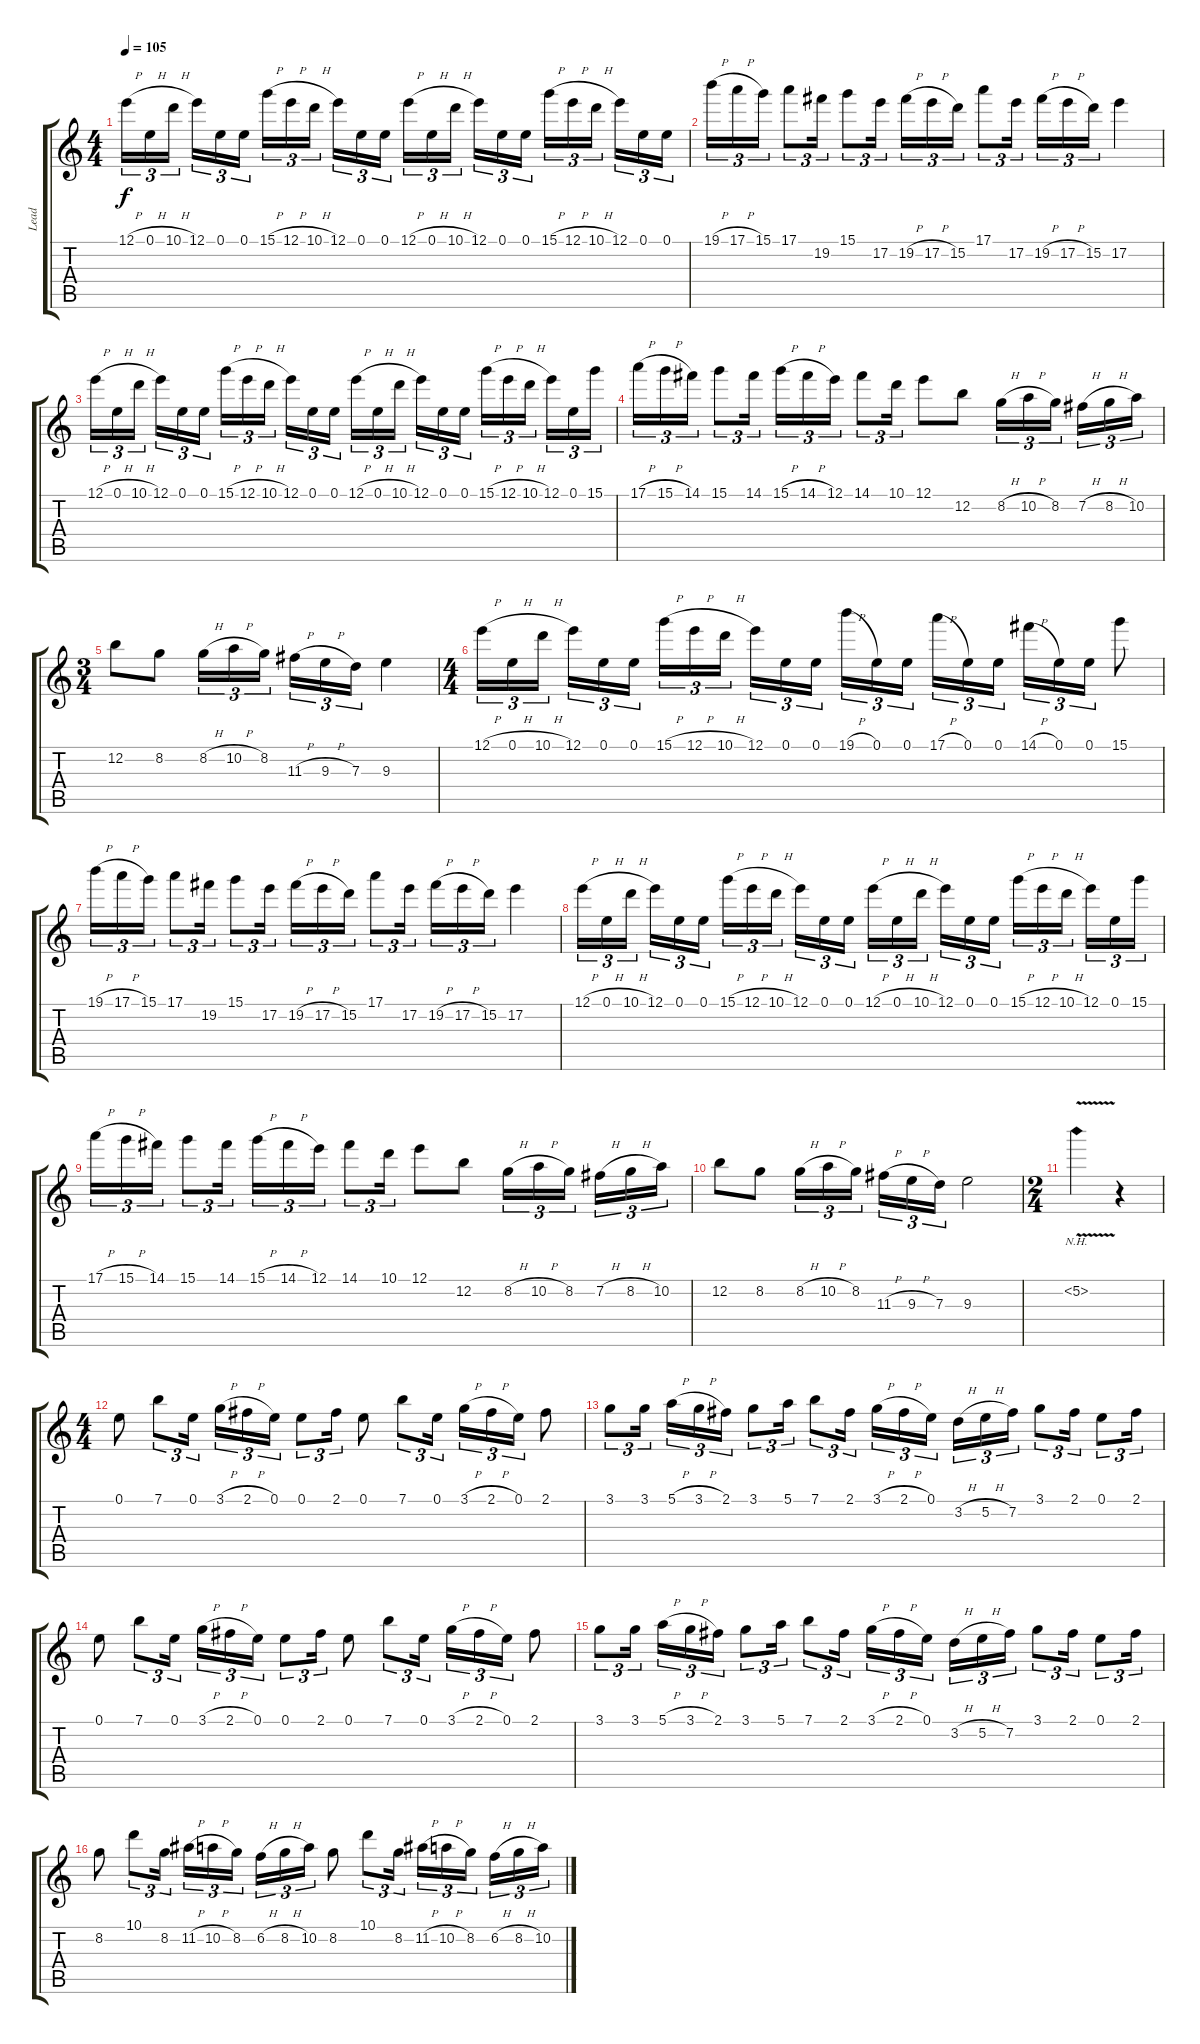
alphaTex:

\track ("Lead" "Lead") {instrument distortionguitar}
\staff {score tabs}
\tuning (E4 B3 G3 D3 A2 E2) {hide}
\ts (4 4)
\tempo 105
\clef g2
\ks c
12.1{h}.16{tu (3 2) dy f volume 15} 0.1{h}.16{tu (3 2)} 10.1{h}.16{tu (3 2) beam splitsecondary} 12.1.16{tu (3 2)} 0.1.16{tu (3 2)} 0.1.16{tu (3 2)} 15.1{h}.16{tu (3 2)} 12.1{h}.16{tu (3 2)} 10.1{h}.16{tu (3 2) beam splitsecondary} 12.1.16{tu (3 2)} 0.1.16{tu (3 2)} 0.1.16{tu (3 2)} 12.1{h}.16{tu (3 2)} 0.1{h}.16{tu (3 2)} 10.1{h}.16{tu (3 2) beam splitsecondary} 12.1.16{tu (3 2)} 0.1.16{tu (3 2)} 0.1.16{tu (3 2)} 15.1{h}.16{tu (3 2)} 12.1{h}.16{tu (3 2)} 10.1{h}.16{tu (3 2) beam splitsecondary} 12.1.16{tu (3 2)} 0.1.16{tu (3 2)} 0.1.16{tu (3 2)} |
19.1{h}.16{tu (3 2)} 17.1{h}.16{tu (3 2)} 15.1.16{tu (3 2)} 17.1.8{tu (3 2)} 19.2.16{tu (3 2)} 15.1.8{tu (3 2)} 17.2.16{tu (3 2) beam splitsecondary} 19.2{h}.16{tu (3 2)} 17.2{h}.16{tu (3 2)} 15.2.16{tu (3 2)} 17.1.8{tu (3 2)} 17.2.16{tu (3 2) beam splitsecondary} 19.2{h}.16{tu (3 2)} 17.2{h}.16{tu (3 2)} 15.2.16{tu (3 2)} 17.2.4 |
12.1{h}.16{tu (3 2)} 0.1{h}.16{tu (3 2)} 10.1{h}.16{tu (3 2) beam splitsecondary} 12.1.16{tu (3 2)} 0.1.16{tu (3 2)} 0.1.16{tu (3 2)} 15.1{h}.16{tu (3 2)} 12.1{h}.16{tu (3 2)} 10.1{h}.16{tu (3 2) beam splitsecondary} 12.1.16{tu (3 2)} 0.1.16{tu (3 2)} 0.1.16{tu (3 2)} 12.1{h}.16{tu (3 2)} 0.1{h}.16{tu (3 2)} 10.1{h}.16{tu (3 2) beam splitsecondary} 12.1.16{tu (3 2)} 0.1.16{tu (3 2)} 0.1.16{tu (3 2)} 15.1{h}.16{tu (3 2)} 12.1{h}.16{tu (3 2)} 10.1{h}.16{tu (3 2) beam splitsecondary} 12.1.16{tu (3 2)} 0.1.16{tu (3 2)} 15.1.16{tu (3 2)} |
17.1{h}.16{tu (3 2)} 15.1{h}.16{tu (3 2)} 14.1.16{tu (3 2)} 15.1.8{tu (3 2)} 14.1.16{tu (3 2)} 15.1{h}.16{tu (3 2)} 14.1{h}.16{tu (3 2)} 12.1.16{tu (3 2)} 14.1.8{tu (3 2)} 10.1.16{tu (3 2)} 12.1.8 12.2.8 8.2{h}.16{tu (3 2)} 10.2{h}.16{tu (3 2)} 8.2.16{tu (3 2) beam splitsecondary} 7.2{h}.16{tu (3 2)} 8.2{h}.16{tu (3 2)} 10.2.16{tu (3 2)} |
\ts (3 4)
12.2.8 8.2.8 8.2{h}.16{tu (3 2)} 10.2{h}.16{tu (3 2)} 8.2.16{tu (3 2) beam splitsecondary} 11.3{h}.16{tu (3 2)} 9.3{h}.16{tu (3 2)} 7.3.16{tu (3 2)} 9.3.4 |
\ts (4 4)
12.1{h}.16{tu (3 2)} 0.1{h}.16{tu (3 2)} 10.1{h}.16{tu (3 2) beam splitsecondary} 12.1.16{tu (3 2)} 0.1.16{tu (3 2)} 0.1.16{tu (3 2)} 15.1{h}.16{tu (3 2)} 12.1{h}.16{tu (3 2)} 10.1{h}.16{tu (3 2) beam splitsecondary} 12.1.16{tu (3 2)} 0.1.16{tu (3 2)} 0.1.16{tu (3 2)} 19.1{h}.16{tu (3 2)} 0.1.16{tu (3 2)} 0.1.16{tu (3 2) beam splitsecondary} 17.1{h}.16{tu (3 2)} 0.1.16{tu (3 2)} 0.1.16{tu (3 2)} 14.1{h}.16{tu (3 2)} 0.1.16{tu (3 2)} 0.1.16{tu (3 2)} 15.1.8 |
19.1{h}.16{tu (3 2)} 17.1{h}.16{tu (3 2)} 15.1.16{tu (3 2)} 17.1.8{tu (3 2)} 19.2.16{tu (3 2)} 15.1.8{tu (3 2)} 17.2.16{tu (3 2) beam splitsecondary} 19.2{h}.16{tu (3 2)} 17.2{h}.16{tu (3 2)} 15.2.16{tu (3 2)} 17.1.8{tu (3 2)} 17.2.16{tu (3 2) beam splitsecondary} 19.2{h}.16{tu (3 2)} 17.2{h}.16{tu (3 2)} 15.2.16{tu (3 2)} 17.2.4 |
12.1{h}.16{tu (3 2)} 0.1{h}.16{tu (3 2)} 10.1{h}.16{tu (3 2) beam splitsecondary} 12.1.16{tu (3 2)} 0.1.16{tu (3 2)} 0.1.16{tu (3 2)} 15.1{h}.16{tu (3 2)} 12.1{h}.16{tu (3 2)} 10.1{h}.16{tu (3 2) beam splitsecondary} 12.1.16{tu (3 2)} 0.1.16{tu (3 2)} 0.1.16{tu (3 2)} 12.1{h}.16{tu (3 2)} 0.1{h}.16{tu (3 2)} 10.1{h}.16{tu (3 2) beam splitsecondary} 12.1.16{tu (3 2)} 0.1.16{tu (3 2)} 0.1.16{tu (3 2)} 15.1{h}.16{tu (3 2)} 12.1{h}.16{tu (3 2)} 10.1{h}.16{tu (3 2) beam splitsecondary} 12.1.16{tu (3 2)} 0.1.16{tu (3 2)} 15.1.16{tu (3 2)} |
17.1{h}.16{tu (3 2)} 15.1{h}.16{tu (3 2)} 14.1.16{tu (3 2)} 15.1.8{tu (3 2)} 14.1.16{tu (3 2)} 15.1{h}.16{tu (3 2)} 14.1{h}.16{tu (3 2)} 12.1.16{tu (3 2)} 14.1.8{tu (3 2)} 10.1.16{tu (3 2)} 12.1.8 12.2.8 8.2{h}.16{tu (3 2)} 10.2{h}.16{tu (3 2)} 8.2.16{tu (3 2) beam splitsecondary} 7.2{h}.16{tu (3 2)} 8.2{h}.16{tu (3 2)} 10.2.16{tu (3 2)} |
12.2.8 8.2.8 8.2{h}.16{tu (3 2)} 10.2{h}.16{tu (3 2)} 8.2.16{tu (3 2) beam splitsecondary} 11.3{h}.16{tu (3 2)} 9.3{h}.16{tu (3 2)} 7.3.16{tu (3 2)} 9.3.2 |
\ts (2 4)
5.2{nh v}.4 r.4 |
\ts (4 4)
0.1.8 7.1.8{tu (3 2)} 0.1.16{tu (3 2)} 3.1{h}.16{tu (3 2)} 2.1{h}.16{tu (3 2)} 0.1.16{tu (3 2)} 0.1.8{tu (3 2)} 2.1.16{tu (3 2)} 0.1.8 7.1.8{tu (3 2)} 0.1.16{tu (3 2)} 3.1{h}.16{tu (3 2)} 2.1{h}.16{tu (3 2)} 0.1.16{tu (3 2)} 2.1.8 |
3.1.8{tu (3 2)} 3.1.16{tu (3 2) beam splitsecondary} 5.1{h}.16{tu (3 2)} 3.1{h}.16{tu (3 2)} 2.1.16{tu (3 2)} 3.1.8{tu (3 2)} 5.1.16{tu (3 2)} 7.1.8{tu (3 2)} 2.1.16{tu (3 2)} 3.1{h}.16{tu (3 2)} 2.1{h}.16{tu (3 2)} 0.1.16{tu (3 2) beam splitsecondary} 3.2{h}.16{tu (3 2)} 5.2{h}.16{tu (3 2)} 7.2.16{tu (3 2)} 3.1.8{tu (3 2)} 2.1.16{tu (3 2)} 0.1.8{tu (3 2)} 2.1.16{tu (3 2)} |
0.1.8 7.1.8{tu (3 2)} 0.1.16{tu (3 2)} 3.1{h}.16{tu (3 2)} 2.1{h}.16{tu (3 2)} 0.1.16{tu (3 2)} 0.1.8{tu (3 2)} 2.1.16{tu (3 2)} 0.1.8 7.1.8{tu (3 2)} 0.1.16{tu (3 2)} 3.1{h}.16{tu (3 2)} 2.1{h}.16{tu (3 2)} 0.1.16{tu (3 2)} 2.1.8 |
3.1.8{tu (3 2)} 3.1.16{tu (3 2) beam splitsecondary} 5.1{h}.16{tu (3 2)} 3.1{h}.16{tu (3 2)} 2.1.16{tu (3 2)} 3.1.8{tu (3 2)} 5.1.16{tu (3 2)} 7.1.8{tu (3 2)} 2.1.16{tu (3 2)} 3.1{h}.16{tu (3 2)} 2.1{h}.16{tu (3 2)} 0.1.16{tu (3 2) beam splitsecondary} 3.2{h}.16{tu (3 2)} 5.2{h}.16{tu (3 2)} 7.2.16{tu (3 2)} 3.1.8{tu (3 2)} 2.1.16{tu (3 2)} 0.1.8{tu (3 2)} 2.1.16{tu (3 2)} |
8.2.8 10.1.8{tu (3 2)} 8.2.16{tu (3 2)} 11.2{h}.16{tu (3 2)} 10.2{h}.16{tu (3 2)} 8.2.16{tu (3 2) beam splitsecondary} 6.2{h}.16{tu (3 2)} 8.2{h}.16{tu (3 2)} 10.2.16{tu (3 2)} 8.2.8 10.1.8{tu (3 2)} 8.2.16{tu (3 2)} 11.2{h}.16{tu (3 2)} 10.2{h}.16{tu (3 2)} 8.2.16{tu (3 2) beam splitsecondary} 6.2{h}.16{tu (3 2)} 8.2{h}.16{tu (3 2)} 10.2.16{tu (3 2)}
